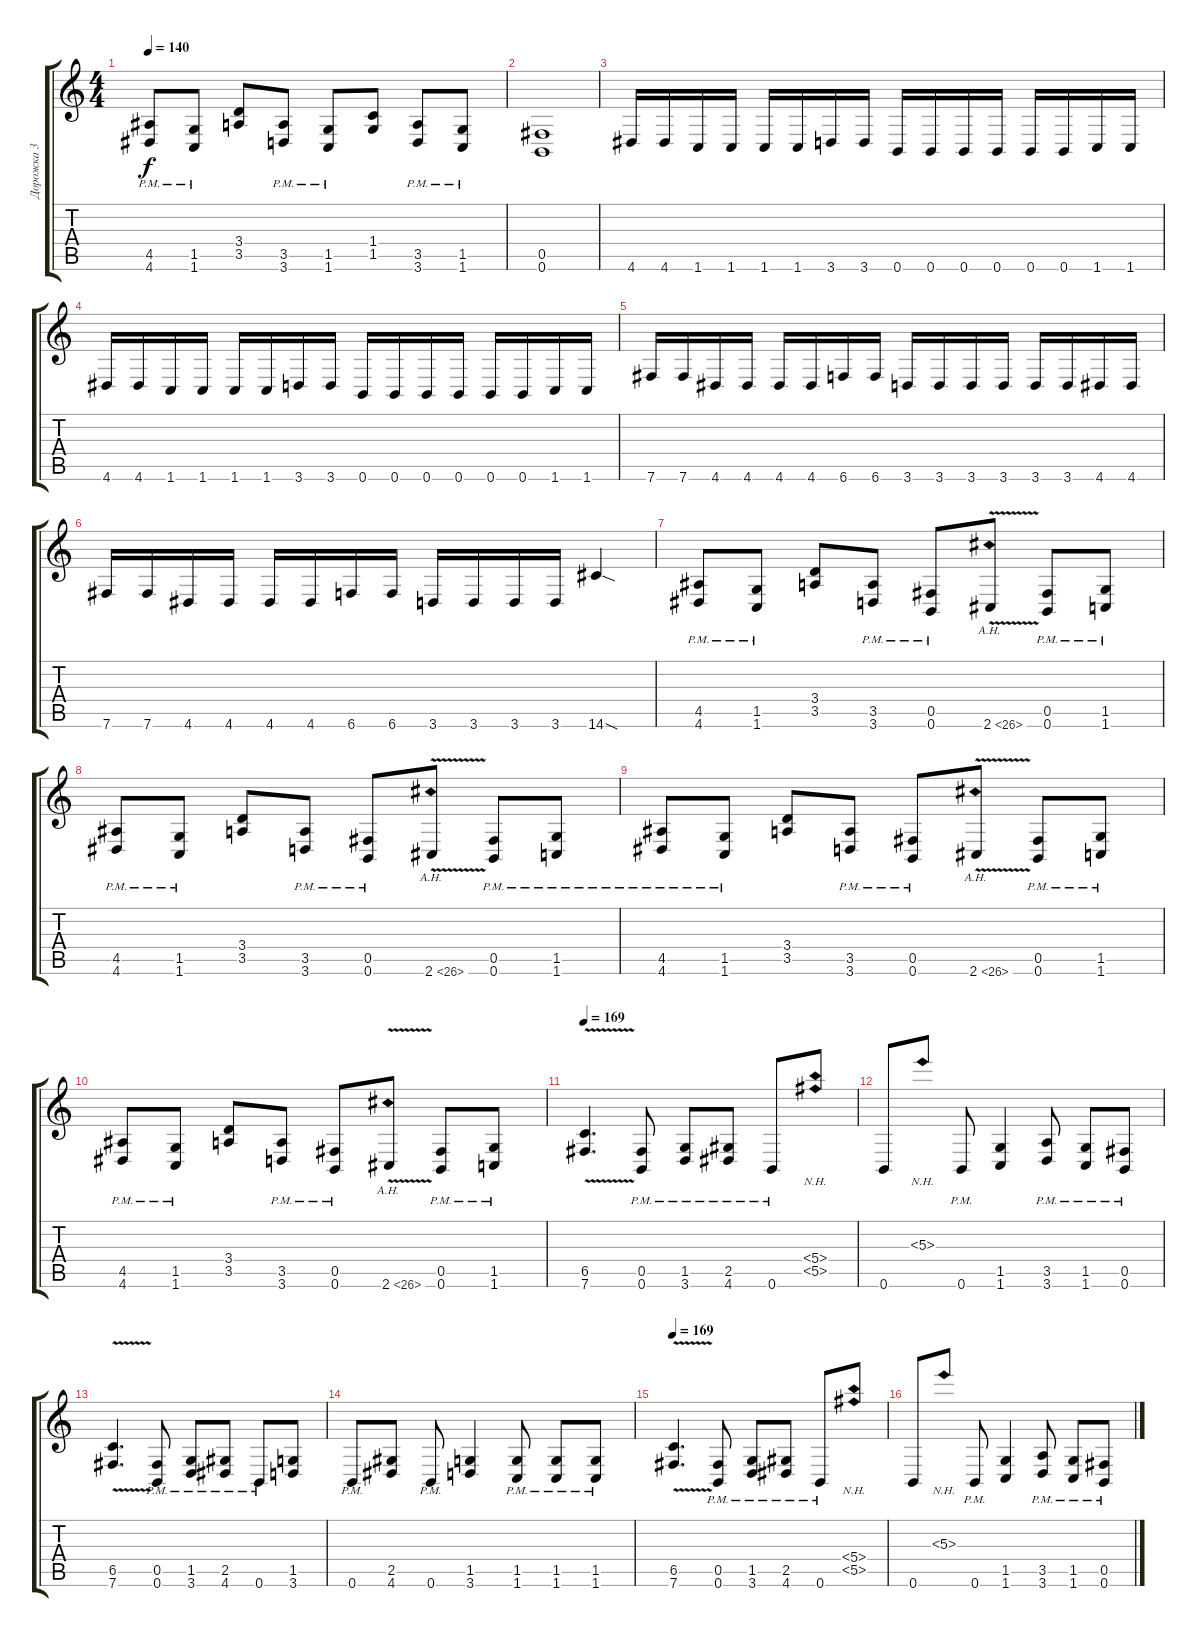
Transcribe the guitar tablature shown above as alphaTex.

\track ("Дорожка 3" "Дорожка 3") {instrument distortionguitar}
\staff {score tabs}
\tuning (Db4 Ab3 E3 B2 Gb2 B1) {hide}
\ts (4 4)
\tempo 140
\clef g2
\ks c
(4.5{pm} 4.6).8{dy f instrument distortionguitar} (1.5{pm} 1.6).8 (3.4 3.5).8 (3.5{pm} 3.6).8 (1.5{pm} 1.6).8 (1.4 1.5).8 (3.5{pm} 3.6).8 (1.5{pm} 1.6).8 |
(0.5 0.6).1 |
4.6.16 4.6.16 1.6.16 1.6.16 1.6.16 1.6.16 3.6.16 3.6.16 0.6.16 0.6.16 0.6.16 0.6.16 0.6.16 0.6.16 1.6.16 1.6.16 |
4.6.16 4.6.16 1.6.16 1.6.16 1.6.16 1.6.16 3.6.16 3.6.16 0.6.16 0.6.16 0.6.16 0.6.16 0.6.16 0.6.16 1.6.16 1.6.16 |
7.6.16 7.6.16 4.6.16 4.6.16 4.6.16 4.6.16 6.6.16 6.6.16 3.6.16 3.6.16 3.6.16 3.6.16 3.6.16 3.6.16 4.6.16 4.6.16 |
7.6.16 7.6.16 4.6.16 4.6.16 4.6.16 4.6.16 6.6.16 6.6.16 3.6.16 3.6.16 3.6.16 3.6.16 14.6{sod}.4 |
(4.5{pm} 4.6).8 (1.5{pm} 1.6).8 (3.4 3.5).8 (3.5{pm} 3.6).8 (0.5{pm} 0.6).8 2.6{ah 24 v}.8 (0.5{pm} 0.6).8 (1.5{pm} 1.6).8 |
(4.5{pm} 4.6).8 (1.5{pm} 1.6).8 (3.4 3.5).8 (3.5{pm} 3.6).8 (0.5{pm} 0.6).8 2.6{ah 24 v}.8 (0.5{pm} 0.6).8 (1.5{pm} 1.6).8 |
(4.5{pm} 4.6).8 (1.5{pm} 1.6).8 (3.4 3.5).8 (3.5{pm} 3.6).8 (0.5{pm} 0.6).8 2.6{ah 24 v}.8 (0.5{pm} 0.6).8 (1.5{pm} 1.6).8 |
(4.5{pm} 4.6).8 (1.5{pm} 1.6).8 (3.4 3.5).8 (3.5{pm} 3.6).8 (0.5{pm} 0.6).8 2.6{ah 24 v}.8 (0.5{pm} 0.6).8 (1.5{pm} 1.6).8 |
\tempo 169
(6.5{v} 7.6{v}).4{d} (0.5{pm} 0.6).8 (1.5{pm} 3.6).8 (2.5{pm} 4.6).8 0.6{pm}.8 (5.4{nh} 5.5{nh}).8 |
0.6.8 5.3{nh}.8 0.6{pm}.8 (1.5 1.6).4 (3.5{pm} 3.6).8 (1.5{pm} 1.6).8 (0.5{pm} 0.6).8 |
(6.5{v} 7.6{v}).4{d} (0.5{pm} 0.6).8 (1.5{pm} 3.6).8 (2.5{pm} 4.6).8 0.6{pm}.8 (1.5 3.6).8 |
0.6{pm}.8 (2.5 4.6).8 0.6{pm}.8 (1.5 3.6).4 (1.5{pm} 1.6).8 (1.5{pm} 1.6).8 (1.5{pm} 1.6).8 |
\tempo 169
(6.5{v} 7.6{v}).4{d} (0.5{pm} 0.6).8 (1.5{pm} 3.6).8 (2.5{pm} 4.6).8 0.6{pm}.8 (5.4{nh} 5.5{nh}).8 |
0.6.8 5.3{nh}.8 0.6{pm}.8 (1.5 1.6).4 (3.5{pm} 3.6).8 (1.5{pm} 1.6).8 (0.5{pm} 0.6).8
